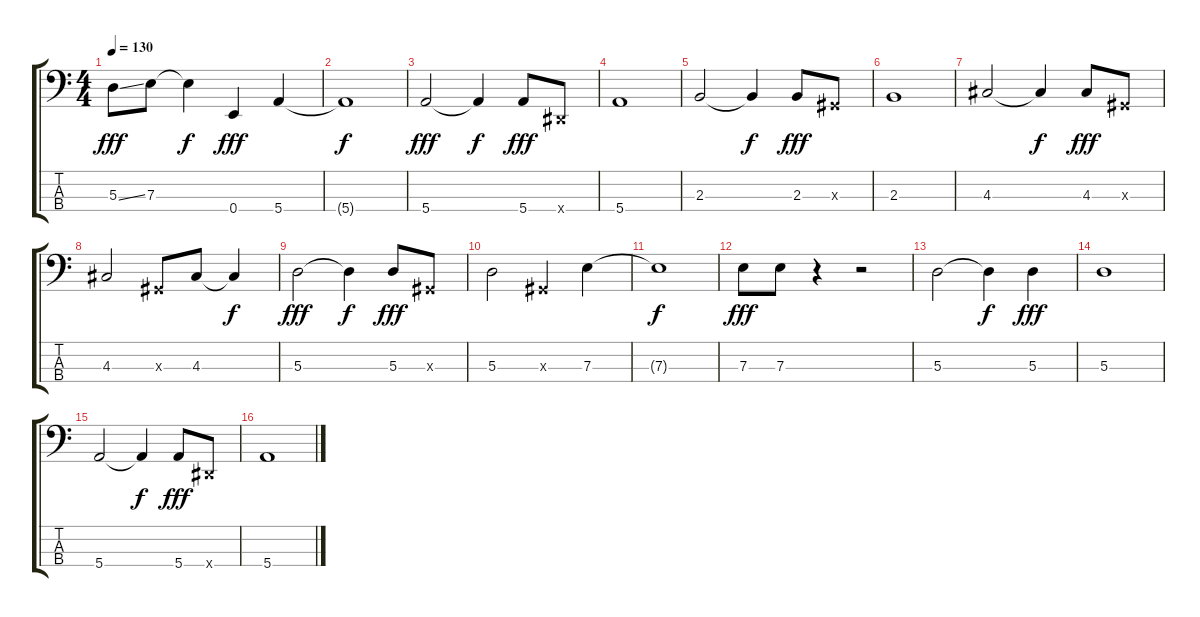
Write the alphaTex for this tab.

\track "" {instrument electricbassfinger}
\staff {score tabs}
\tuning (G2 D2 A1 E1) {hide}
\ts (4 4)
\tempo 130
\clef f4
\ks c
5.3{ss}.8{dy fff} 7.3.8 7.3{t}.4{dy f} 0.4.4{dy fff} 5.4.4 |
5.4{t}.1{dy f} |
5.4.2{dy fff} 5.4{t}.4{dy f} 5.4.8{dy fff} -1.4{x}.8 |
5.4.1 |
2.3.2 2.3{t}.4{dy f} 2.3.8{dy fff} -1.3{x}.8 |
2.3.1 |
4.3.2 4.3{t}.4{dy f} 4.3.8{dy fff} -1.3{x}.8 |
4.3.2 -1.3{x}.8 4.3.8 4.3{t}.4{dy f} |
5.3.2{dy fff} 5.3{t}.4{dy f} 5.3.8{dy fff} -1.3{x}.8 |
5.3.2 -1.3{x}.4 7.3.4 |
7.3{t}.1{dy f} |
7.3.8{dy fff} 7.3.8 r.4 r.2 |
5.3.2 5.3{t}.4{dy f} 5.3.4{dy fff} |
5.3.1 |
5.4.2 5.4{t}.4{dy f} 5.4.8{dy fff} -1.4{x}.8 |
5.4.1
